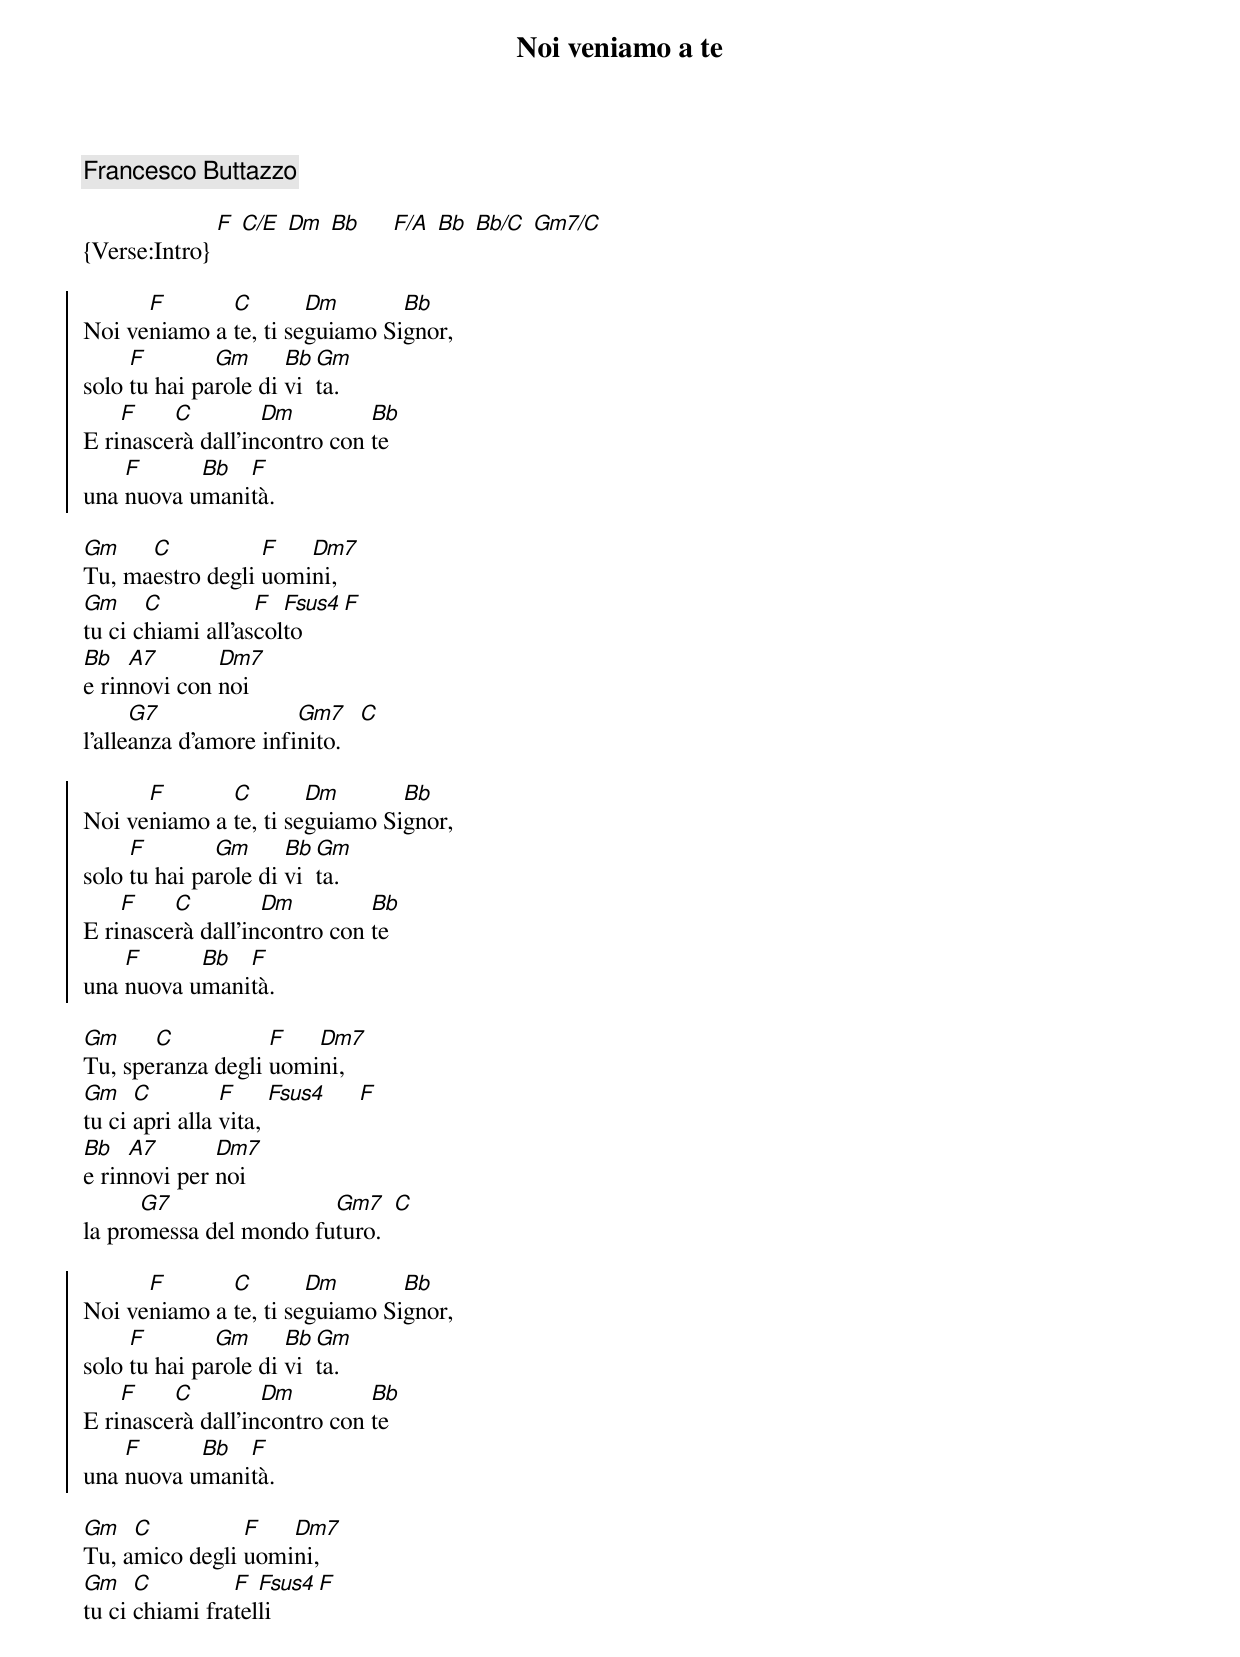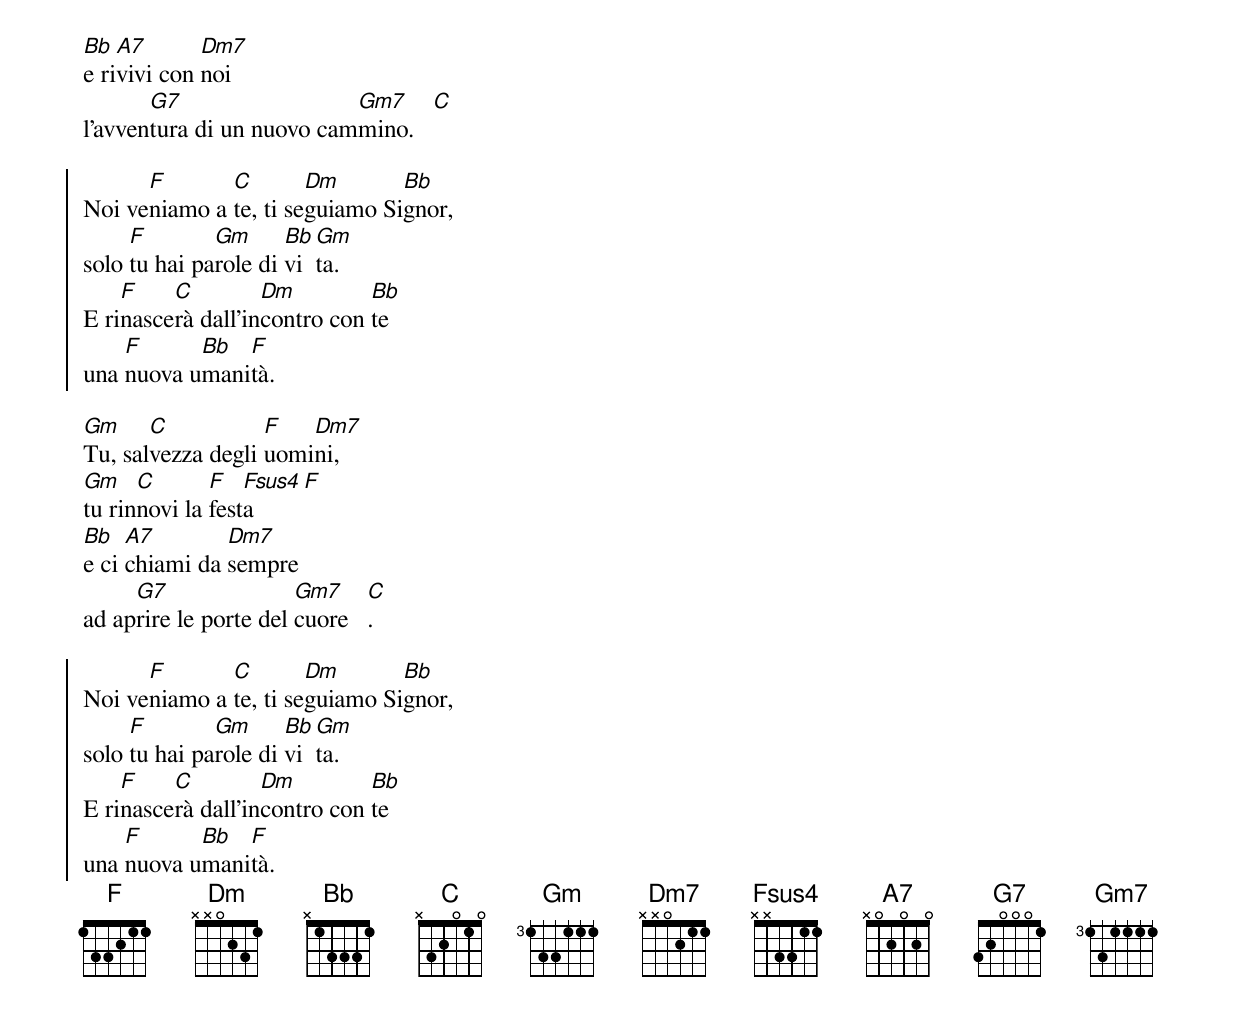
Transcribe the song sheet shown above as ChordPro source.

{title:Noi veniamo a te}
{c:Francesco Buttazzo}

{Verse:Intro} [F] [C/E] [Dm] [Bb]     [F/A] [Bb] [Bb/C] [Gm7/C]

{soc}
Noi ve[F]niamo a [C]te, ti se[Dm]guiamo Si[Bb]gnor,
solo [F]tu hai pa[Gm]role di [Bb]vi[Gm]ta.
E ri[F]nasce[C]rà dall'in[Dm]contro con [Bb]te
una [F]nuova u[Bb]mani[F]tà.
{eoc}

[Gm]Tu, ma[C]estro degli [F]uomi[Dm7]ni,
[Gm]tu ci c[C]hiami all'as[F]col[Fsus4]to   [F]
[Bb]e rin[A7]novi con [Dm7]noi
l'alle[G7]anza d'amore infi[Gm7]nito.   [C]

{soc}
Noi ve[F]niamo a [C]te, ti se[Dm]guiamo Si[Bb]gnor,
solo [F]tu hai pa[Gm]role di [Bb]vi[Gm]ta.
E ri[F]nasce[C]rà dall'in[Dm]contro con [Bb]te
una [F]nuova u[Bb]mani[F]tà.
{eoc}

[Gm]Tu, spe[C]ranza degli [F]uomi[Dm7]ni,
[Gm]tu ci [C]apri alla [F]vita, [Fsus4]     [F]
[Bb]e rin[A7]novi per [Dm7]noi
la pro[G7]messa del mondo fu[Gm7]turo.  [C]

{soc}
Noi ve[F]niamo a [C]te, ti se[Dm]guiamo Si[Bb]gnor,
solo [F]tu hai pa[Gm]role di [Bb]vi[Gm]ta.
E ri[F]nasce[C]rà dall'in[Dm]contro con [Bb]te
una [F]nuova u[Bb]mani[F]tà.
{eoc}

[Gm]Tu, a[C]mico degli [F]uomi[Dm7]ni,
[Gm]tu ci [C]chiami fra[F]tel[Fsus4]li      [F]
[Bb]e ri[A7]vivi con [Dm7]noi
l'avven[G7]tura di un nuovo cam[Gm7]mino.   [C]

{soc}
Noi ve[F]niamo a [C]te, ti se[Dm]guiamo Si[Bb]gnor,
solo [F]tu hai pa[Gm]role di [Bb]vi[Gm]ta.
E ri[F]nasce[C]rà dall'in[Dm]contro con [Bb]te
una [F]nuova u[Bb]mani[F]tà.
{eoc}

[Gm]Tu, sal[C]vezza degli [F]uomi[Dm7]ni,
[Gm]tu rin[C]novi la [F]fest[Fsus4]a        [F]
[Bb]e ci [A7]chiami da [Dm7]sempre
ad ap[G7]rire le porte del [Gm7]cuore   [C].

{soc}
Noi ve[F]niamo a [C]te, ti se[Dm]guiamo Si[Bb]gnor,
solo [F]tu hai pa[Gm]role di [Bb]vi[Gm]ta.
E ri[F]nasce[C]rà dall'in[Dm]contro con [Bb]te
una [F]nuova u[Bb]mani[F]tà.
{eoc}
